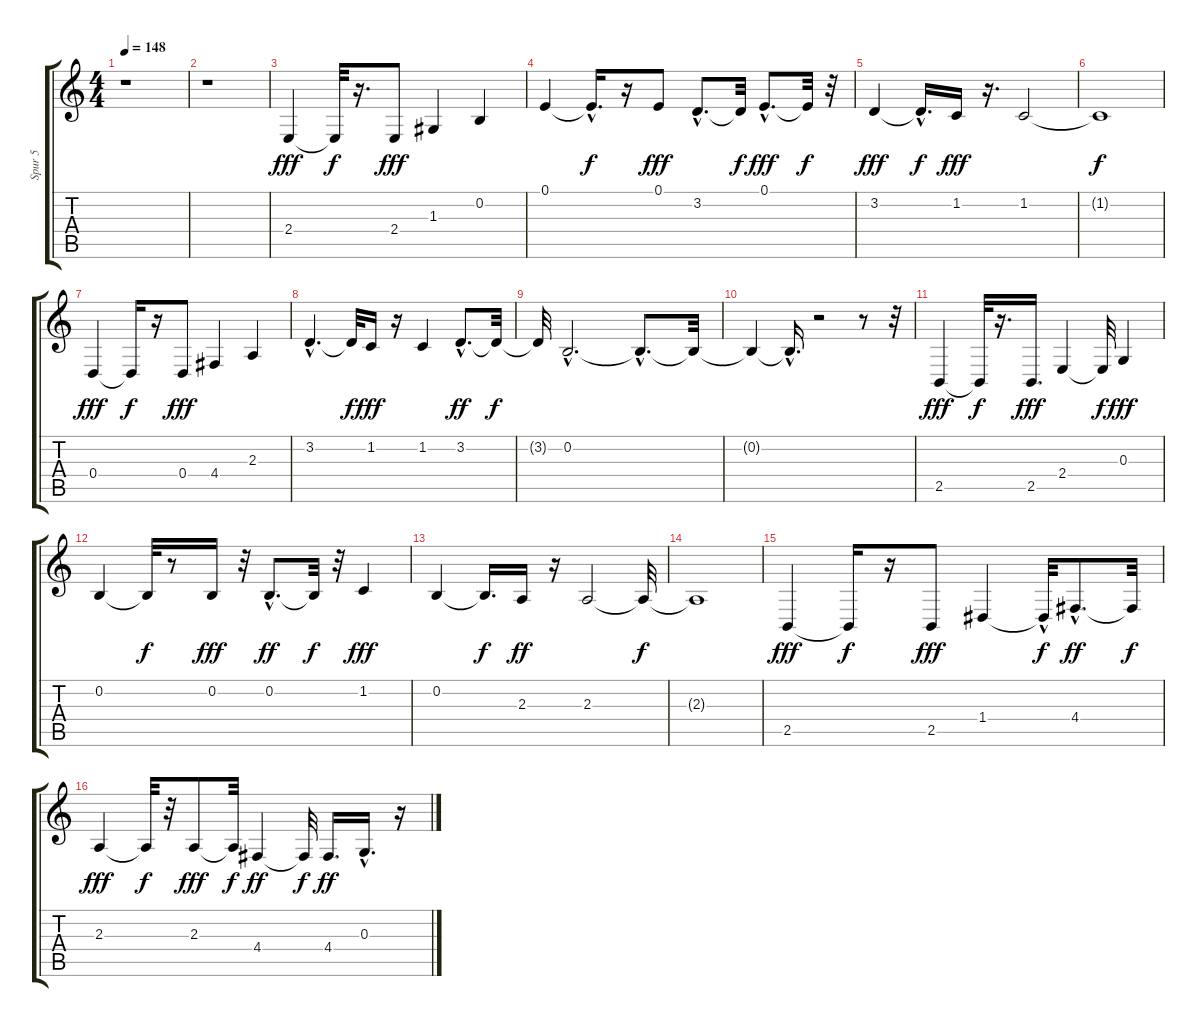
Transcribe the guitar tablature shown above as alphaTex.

\track ("Spur 5" "Spur 5") {instrument stringensemble1}
\staff {score tabs}
\tuning (E4 B3 G3 D3 A2 E2) {hide}
\ts (4 4)
\tempo 148
\clef g2
\ks c
r.1{dy fff instrument stringensemble1} |
r.1 |
2.4.4 2.4{t}.32{dy f} r.16{d} 2.4.8{dy fff} 1.3.4 0.2.4 |
0.1.4 0.1{hac t}.16{d dy f} r.16 0.1.8{dy fff} 3.2{hac}.8{d} 3.2{t}.32{dy f} 0.1{hac}.8{d dy fff} 0.1{t}.32{dy f} r.32 |
3.2.4{dy fff} 3.2{hac t}.16{d dy f} 1.2.16{dy fff} r.16{d} 1.2.2 |
1.2{t}.1{dy f} |
0.4.4{dy fff} 0.4{t}.16{dy f} r.16 0.4.8{dy fff} 4.4.4 2.3.4 |
3.2{hac}.4{d} 3.2{t}.32{dy f} 1.2.16{dy fff} r.16 1.2.4 3.2{hac}.8{d dy ff} 3.2{t}.32{dy f} |
3.2{t}.32 0.2{hac}.2{d} 0.2{hac t}.8{d} 0.2{t}.32 |
0.2{t}.4 0.2{hac t}.16{d} r.2 r.8 r.32 |
2.5.4{dy fff} 2.5{t}.32{dy f} r.16{d} 2.5.16{d dy fff} 2.4.4 2.4{t}.32{dy f} 0.3.4{dy fff} |
0.2.4 0.2{t}.32{dy f} r.8 0.2.16{dy fff} r.32 0.2{hac}.8{d dy ff} 0.2{t}.32{dy f} r.32 1.2.4{dy fff} |
0.2.4 0.2{t}.16{d dy f} 2.3.16{dy ff} r.16 2.3.2 2.3{t}.32{dy f} |
2.3{t}.1 |
2.5.4{dy fff} 2.5{t}.16{dy f} r.16 2.5.8{dy fff} 1.4.4 1.4{hac t}.32{dy f} 4.4{hac}.8{d dy ff} 4.4{t}.32{dy f} |
2.3.4{dy fff} 2.3{t}.32{dy f} r.32 2.3.8{dy fff} 2.3{t}.32{dy f} 4.4.4{dy ff} 4.4{t}.32{dy f} 4.4.16{d dy ff} 0.3{hac}.16{d} r.16
